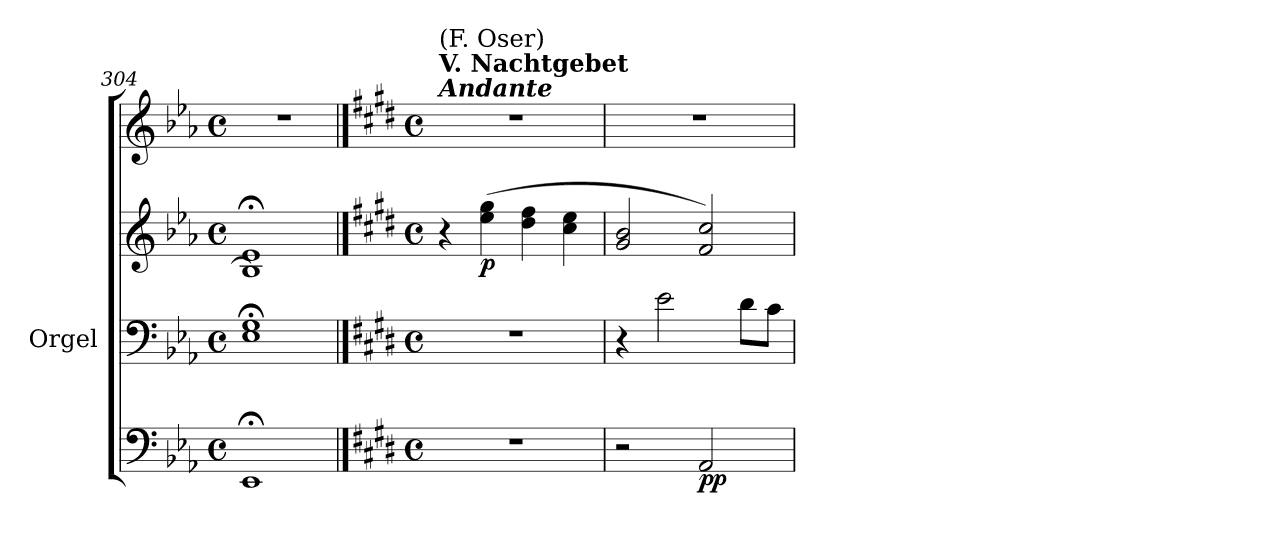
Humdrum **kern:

**kern	**dynam	**kern	**kern	**dynam	**kern
*part3	*part3	*part2	*part2	*part2	*part1
*staff4	*staff4	*staff3	*staff2	*staff2/3	*staff1
*	*	*I"Orgel	*	*	*
*	*	*I'Org.	*	*	*
*clefF4	*	*clefF4	*clefG2	*	*clefG2
*k[b-e-a-]	*	*k[b-e-a-]	*k[b-e-a-]	*	*k[b-e-a-]
*E-:	*	*E-:	*E-:	*	*E-:
*M4/4	*	*M4/4	*M4/4	*	*M4/4
*met(c)	*	*met(c)	*met(c)	*	*met(c)
=304	=304	=304	=304	=304	=304
*	*	*	*^	*	*
1EE-;	.	1E-;< 1G;<	1e-;<	1B-]	.	1r
*	*	*	*v	*v	*	*
!!LO:PB:g=z
==305	==305	==305	==305	==305	==305
*k[f#c#g#d#]	*	*k[f#c#g#d#]	*k[f#c#g#d#]	*	*k[f#c#g#d#]
*E:	*	*E:	*E:	*	*E:
*M4/4	*	*M4/4	*M4/4	*	*M4/4
*met(c)	*	*met(c)	*met(c)	*	*met(c)
*	*	*	*^	*	*
!	!	!	!	!	!	!LO:TX:a:Bi:t=Andante
!	!	!	!	!	!	!LO:TX:a:B:t=V. Nachtgebet
!	!	!	!	!	!	!LO:TX:a:t=(F. Oser)
*	*	*	*v	*v	*	*
1r	.	1r	4r	.	1r
!	!	!	!	!LO:DY:b	!
.	.	.	(>4ee\ 4gg#\	p	.
.	.	.	4dd#\ 4ff#\	.	.
.	.	.	4cc#\ 4ee\	.	.
=306	=306	=306	=306	=306	=306
2r	.	4r	2g#/ 2b/	.	1r
.	.	2e\	.	.	.
!	!LO:DY:b	!	!	!	!
2AA/	pp	.	2f#/ 2cc#/)	.	.
.	.	8d#\L	.	.	.
.	.	8c#\J	.	.	.
=	=	=	=	=	=
*-	*-	*-	*-	*-	*-
